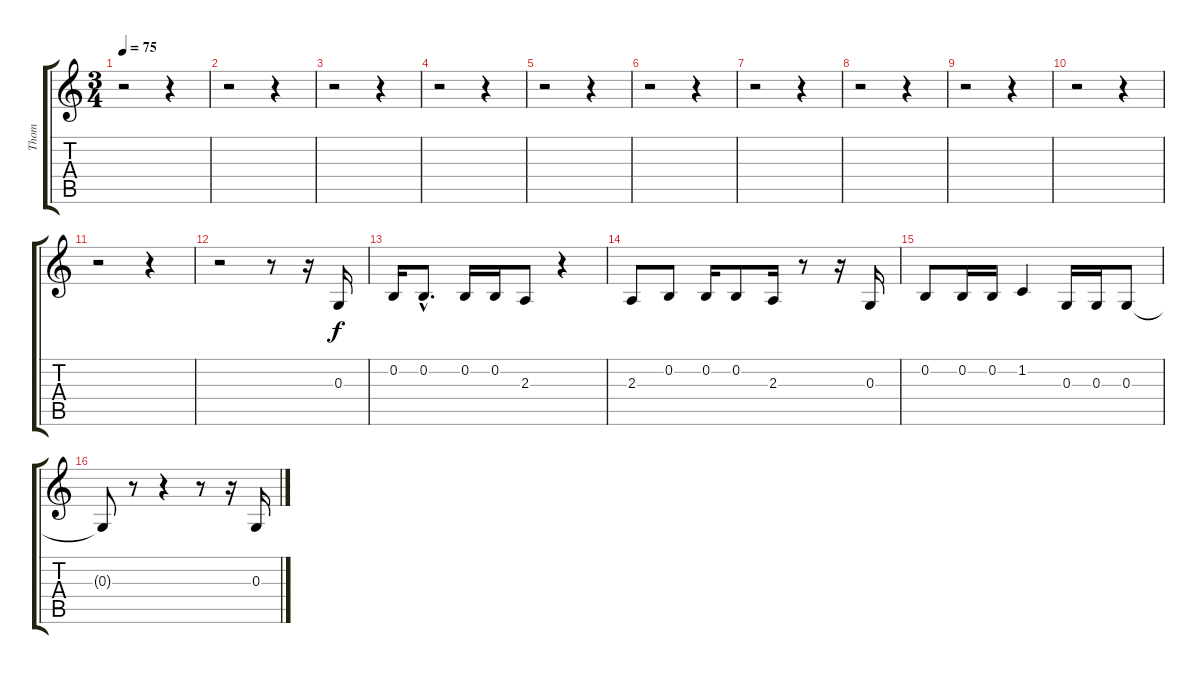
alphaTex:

\track ("Thom" "Thom") {instrument drawbarorgan}
\staff {score tabs}
\tuning (E4 B3 G3 D3 A2 E2) {hide}
\ts (3 4)
\tempo 75
\clef g2
\ks c
r.2{dy f instrument drawbarorgan} r.4 |
r.2 r.4 |
r.2 r.4 |
r.2 r.4 |
r.2 r.4 |
r.2 r.4 |
r.2 r.4 |
r.2 r.4 |
r.2 r.4 |
r.2 r.4 |
r.2 r.4 |
r.2 r.8 r.16 0.3.16 |
0.2.16 0.2{hac}.8{d} 0.2.16 0.2.16 2.3.8 r.4 |
2.3.8 0.2.8 0.2.16 0.2.8 2.3.16 r.8 r.16 0.3.16 |
0.2.8 0.2.16 0.2.16 1.2.4 0.3.16 0.3.16 0.3.8 |
0.3{t}.8 r.8 r.4 r.8 r.16 0.3.16
